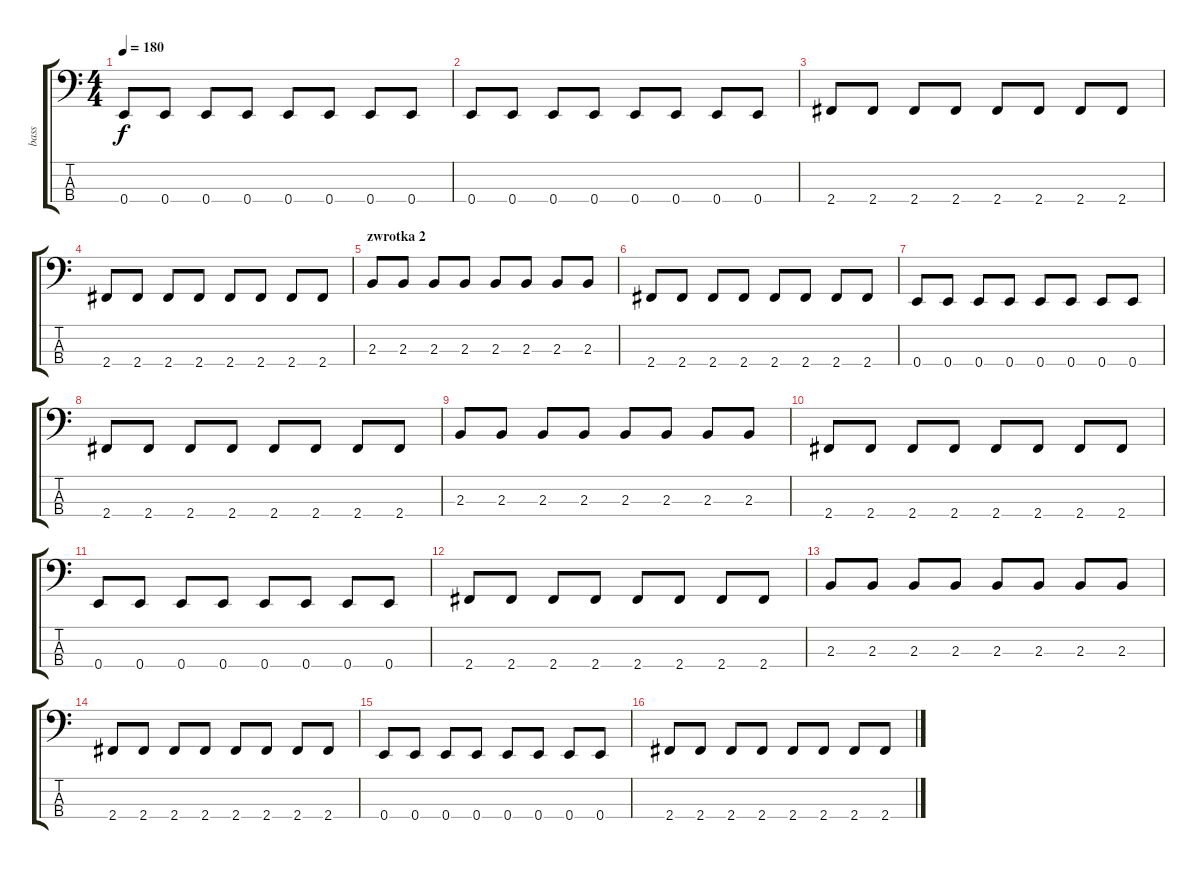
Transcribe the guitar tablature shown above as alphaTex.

\track ("bass" "bass") {instrument electricbasspick}
\staff {score tabs}
\tuning (G2 D2 A1 E1) {hide}
\ts (4 4)
\tempo 180
\clef f4
\ks c
0.4.8{dy f} 0.4.8 0.4.8 0.4.8 0.4.8 0.4.8 0.4.8 0.4.8 |
0.4.8 0.4.8 0.4.8 0.4.8 0.4.8 0.4.8 0.4.8 0.4.8 |
2.4.8 2.4.8 2.4.8 2.4.8 2.4.8 2.4.8 2.4.8 2.4.8 |
2.4.8 2.4.8 2.4.8 2.4.8 2.4.8 2.4.8 2.4.8 2.4.8 |
\section ("" "zwrotka 2")
2.3.8 2.3.8 2.3.8 2.3.8 2.3.8 2.3.8 2.3.8 2.3.8 |
2.4.8 2.4.8 2.4.8 2.4.8 2.4.8 2.4.8 2.4.8 2.4.8 |
0.4.8 0.4.8 0.4.8 0.4.8 0.4.8 0.4.8 0.4.8 0.4.8 |
2.4.8 2.4.8 2.4.8 2.4.8 2.4.8 2.4.8 2.4.8 2.4.8 |
2.3.8 2.3.8 2.3.8 2.3.8 2.3.8 2.3.8 2.3.8 2.3.8 |
2.4.8 2.4.8 2.4.8 2.4.8 2.4.8 2.4.8 2.4.8 2.4.8 |
0.4.8 0.4.8 0.4.8 0.4.8 0.4.8 0.4.8 0.4.8 0.4.8 |
2.4.8 2.4.8 2.4.8 2.4.8 2.4.8 2.4.8 2.4.8 2.4.8 |
2.3.8 2.3.8 2.3.8 2.3.8 2.3.8 2.3.8 2.3.8 2.3.8 |
2.4.8 2.4.8 2.4.8 2.4.8 2.4.8 2.4.8 2.4.8 2.4.8 |
0.4.8 0.4.8 0.4.8 0.4.8 0.4.8 0.4.8 0.4.8 0.4.8 |
2.4.8 2.4.8 2.4.8 2.4.8 2.4.8 2.4.8 2.4.8 2.4.8
